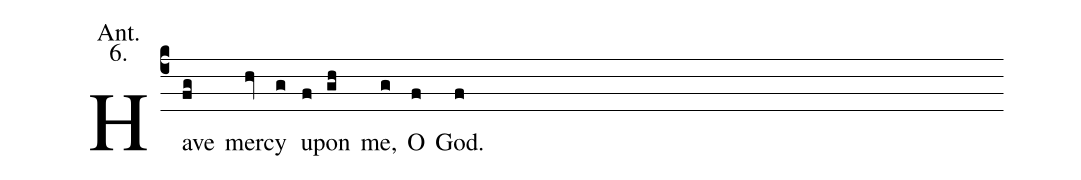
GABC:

annotation: Ant.;
annotation: 6.;
%%
(c4) Have(fg) mer(hv)cy(g) u(f)pon(gh) me,(g) O(f) God.(f)
